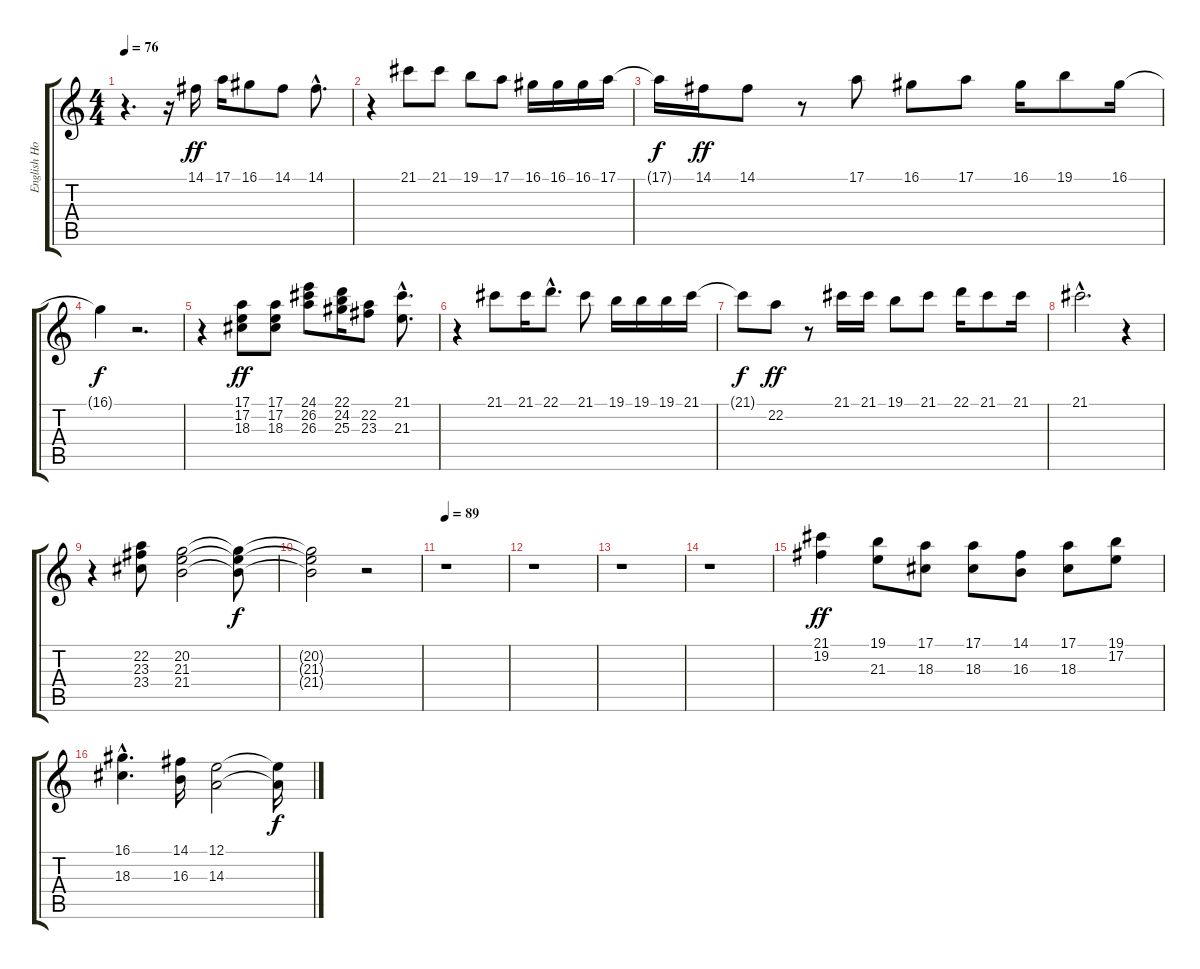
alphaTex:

\track ("English Horn" "English Ho") {instrument englishhorn}
\staff {score tabs}
\tuning (E4 B3 G3 D3 A2 E2) {hide}
\ts (4 4)
\tempo 76
\clef g2
\ks c
r.4{d dy f} r.16 14.1.16{dy ff} 17.1.16 16.1.8 14.1.8 14.1{hac}.8{d} |
r.4 21.1.8 21.1.8 19.1.8 17.1.8 16.1.16 16.1.16 16.1.16 17.1.16 |
17.1{t}.16{dy f} 14.1.16{dy ff} 14.1.8 r.8 17.1.8 16.1.8 17.1.8 16.1.16 19.1.8 16.1.16 |
16.1{t}.4{dy f} r.2{d} |
r.4 (17.1 17.2 18.3).8{dy ff} (17.1 17.2 18.3).8 (24.1 26.2 26.3).8 (22.1 24.2 25.3).16 (22.2 23.3).8 (21.1{hac} 21.3{hac}).8{d} |
r.4 21.1.8 21.1.16 22.1{hac}.8{d} 21.1.8 19.1.16 19.1.16 19.1.16 21.1.16 |
21.1{t}.8{dy f} 22.2.8{dy ff} r.8 21.1.16 21.1.16 19.1.8 21.1.8 22.1.16 21.1.8 21.1.16 |
21.1{hac}.2{d} r.4 |
r.4 (22.2 23.3 23.4).8{instrument choiraahs} (20.2 21.3 21.4).2 (20.2{t} 21.3{t} 21.4{t}).8{dy f} |
(20.2{t} 21.3{t} 21.4{t}).2 r.2 |
\tempo 89
r.1 |
r.1 |
r.1 |
r.1 |
(21.1 19.2).4{dy ff instrument englishhorn} (19.1 21.3).8 (17.1 18.3).8 (17.1 18.3).8 (14.1 16.3).8 (17.1 18.3).8 (19.1 17.2).8 |
(16.1{hac} 18.3{hac}).4{d} (14.1 16.3).16 (12.1 14.3).2 (12.1{t} 14.3{t}).16{dy f}
